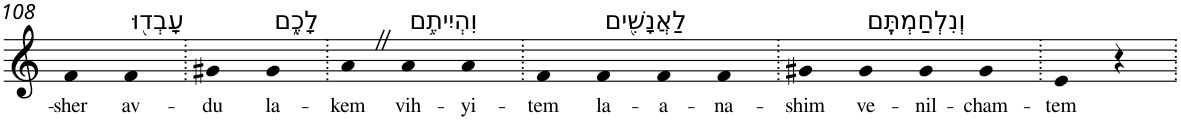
**kern	**text
*part1	*part1
*staff1	*staff1
*I"Piano	*
*I'Pno	*
!!LO:PB:g=z
*clefG2	*
*k[]	*
=108	=108
!	!LO:LY:b
4f	-sher
!LO:TX:a:t=עָבְד֖וּ	!
!	!LO:LY:b
4f	av-
=109.	=109.
!	!LO:LY:b
4g#X	-du
!LO:TX:a:t=לָכֶ֑ם	!
!	!LO:LY:b
4g#	la-
=110.	=110.
!	!LO:LY:b
4aZ	-kem
!LO:TX:a:t=וִהְיִיתֶ֥ם	!
!	!LO:LY:b
4a	vih-
!	!LO:LY:b
4a	-yi-
=111.	=111.
!	!LO:LY:b
4f	-tem
!LO:TX:a:t=לַאֲנָשִׁ֖ים	!
!	!LO:LY:b
4f	la-
!	!LO:LY:b
4f	-a-
!	!LO:LY:b
4f	-na-
=112.	=112.
!	!LO:LY:b
4g#X	-shim
!LO:TX:a:t=וְנִלְחַמְתֶּֽם	!
!	!LO:LY:b
4g#	ve-
!	!LO:LY:b
4g#	-nil-
!	!LO:LY:b
4g#	-cham-
=113.	=113.
!	!LO:LY:b
4e	-tem
4r	.
=.	=.
*-	*-
